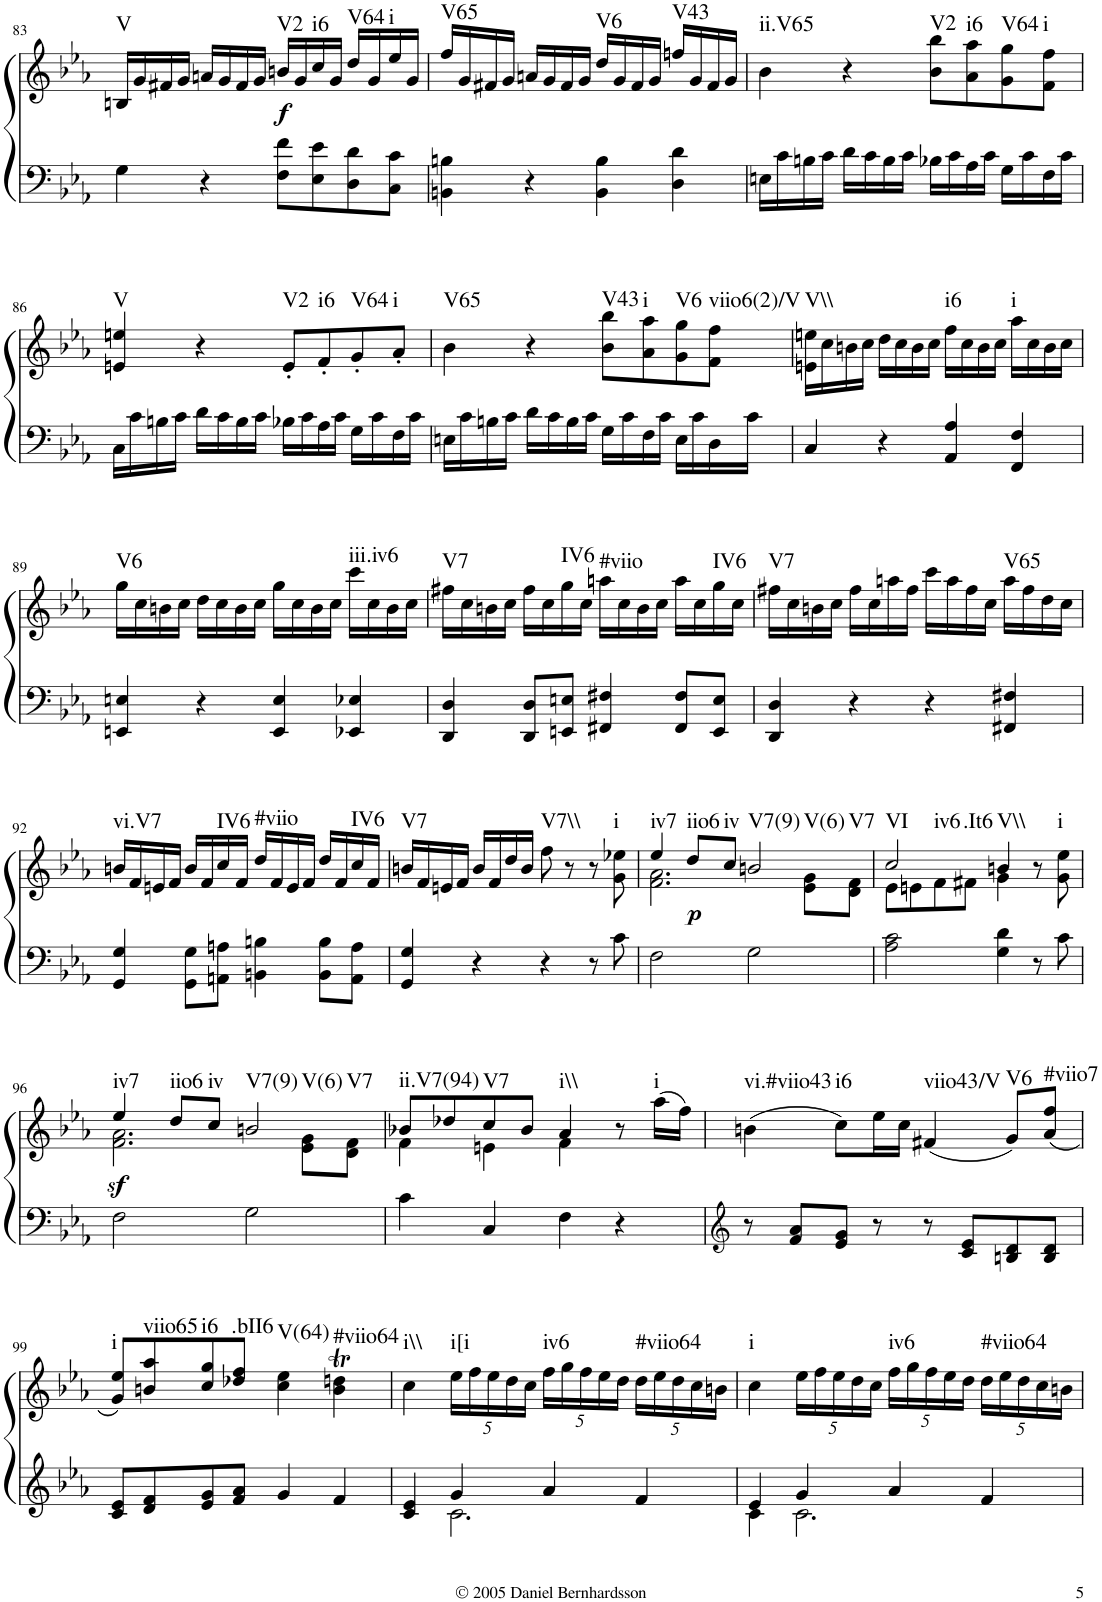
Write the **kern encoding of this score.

**kern	**kern	**dynam	**harte
*part1	*part1	*part1	*part1
*staff2	*staff1	*staff1/2	*
*I"Piano	*	*	*
*I'Pno.	*	*	*
!!LO:PB:g=z
*clefF4	*clefG2	*	*
*k[b-e-a-]	*k[b-e-a-]	*	*
*E-:	*E-:	*	*
*M4/4	*M4/4	*	*
*met(c)	*met(c)	*	*
=83	=83	=83	=83
!	!	!	!LO:H:kt=V
4G\	16Bn/LL	.	N
.	16g/	.	.
.	16f#X/	.	.
.	16g/JJ	.	.
4r	16an/LL	.	.
.	16g/	.	.
.	16f#/	.	.
.	16g/JJ	.	.
!	!	!LO:DY:b	!LO:H:kt=V2
8F\ 8f\L	16bn/LL	f	N
.	16g/	.	.
!	!	!	!LO:H:kt=i6
8E-\ 8e-\	16cc/	.	N
.	16g/JJ	.	.
!	!	!	!LO:H:kt=V64
8D\ 8d\	16dd/LL	.	N
.	16g/	.	.
!	!	!	!LO:H:kt=i
8C\ 8c\J	16ee-/	.	N
.	16g/JJ	.	.
=84	=84	=84	=84
!	!	!	!LO:H:kt=V65
4BBn\ 4Bn\	16ff/LL	.	N
.	16g/	.	.
.	16f#X/	.	.
.	16g/JJ	.	.
4r	16an/LL	.	.
.	16g/	.	.
.	16f#/	.	.
.	16g/JJ	.	.
!	!	!	!LO:H:kt=V6
4BB\ 4B\	16dd/LL	.	N
.	16g/	.	.
.	16f#/	.	.
.	16g/JJ	.	.
!	!	!	!LO:H:kt=V43
4D\ 4d\	16ffn/LL	.	N
.	16g/	.	.
.	16f#/	.	.
.	16g/JJ	.	.
=85	=85	=85	=85
!	!	!	!LO:H:kt=ii.V65
16En\LL	4b-\	.	N
16c\	.	.	.
16Bn\	.	.	.
16c\JJ	.	.	.
16d\LL	4r	.	.
16c\	.	.	.
16B\	.	.	.
16c\JJ	.	.	.
!	!	!	!LO:H:kt=V2
16B-X\LL	8b-\ 8bb-\L	.	N
16c\	.	.	.
!	!	!	!LO:H:kt=i6
16A-\	8a-\ 8aa-\	.	N
16c\JJ	.	.	.
!	!	!	!LO:H:kt=V64
16G\LL	8g\ 8gg\	.	N
16c\	.	.	.
!	!	!	!LO:H:kt=i
16F\	8f\ 8ff\J	.	N
16c\JJ	.	.	.
!!LO:LB:g=z
=86	=86	=86	=86
!	!	!	!LO:H:kt=V
16C\LL	4en/ 4een/	.	N
16c\	.	.	.
16Bn\	.	.	.
16c\JJ	.	.	.
16d\LL	4r	.	.
16c\	.	.	.
16B\	.	.	.
16c\JJ	.	.	.
!	!	!	!LO:H:kt=V2
16B-X\LL	8e'/L	.	N
16c\	.	.	.
!	!	!	!LO:H:kt=i6
16A-\	8f'/	.	N
16c\JJ	.	.	.
!	!	!	!LO:H:kt=V64
16G\LL	8g'/	.	N
16c\	.	.	.
!	!	!	!LO:H:kt=i
16F\	8a-'/J	.	N
16c\JJ	.	.	.
=87	=87	=87	=87
!	!	!	!LO:H:kt=V65
16En\LL	4b-\	.	N
16c\	.	.	.
16Bn\	.	.	.
16c\JJ	.	.	.
16d\LL	4r	.	.
16c\	.	.	.
16B\	.	.	.
16c\JJ	.	.	.
!	!	!	!LO:H:kt=V43
16G\LL	8b-\ 8bb-\L	.	N
16c\	.	.	.
!	!	!	!LO:H:kt=i
16F\	8a-\ 8aa-\	.	N
16c\JJ	.	.	.
!	!	!	!LO:H:kt=V6
16E\LL	8g\ 8gg\	.	N
16c\	.	.	.
!	!	!	!LO:H:kt=viio6(2)/V
16D\	8f\ 8ff\J	.	N
16c\JJ	.	.	.
=88	=88	=88	=88
!	!	!	!LO:H:kt=V\\
4C/	16en\ 16een\LL	.	N
.	16cc\	.	.
.	16bn\	.	.
.	16cc\JJ	.	.
4r	16dd\LL	.	.
.	16cc\	.	.
.	16b\	.	.
.	16cc\JJ	.	.
!	!	!	!LO:H:kt=i6
4AA-/ 4A-/	16ff\LL	.	N
.	16cc\	.	.
.	16b\	.	.
.	16cc\JJ	.	.
!	!	!	!LO:H:kt=i
4FF/ 4F/	16aa-\LL	.	N
.	16cc\	.	.
.	16b\	.	.
.	16cc\JJ	.	.
!!LO:LB:g=z
=89	=89	=89	=89
!	!	!	!LO:H:kt=V6
4EEn/ 4En/	16gg\LL	.	N
.	16cc\	.	.
.	16bn\	.	.
.	16cc\JJ	.	.
4r	16dd\LL	.	.
.	16cc\	.	.
.	16b\	.	.
.	16cc\JJ	.	.
4EE/ 4E/	16gg\LL	.	.
.	16cc\	.	.
.	16b\	.	.
.	16cc\JJ	.	.
!	!	!	!LO:H:kt=iii.iv6
4EE-X/ 4E-X/	16ccc\LL	.	N
.	16cc\	.	.
.	16b\	.	.
.	16cc\JJ	.	.
=90	=90	=90	=90
!	!	!	!LO:H:kt=V7
4DD/ 4D/	16ff#X\LL	.	N
.	16cc\	.	.
.	16bn\	.	.
.	16cc\JJ	.	.
8DD/ 8D/L	16ff#\LL	.	.
.	16cc\	.	.
!	!	!	!LO:H:kt=IV6
8EEn/ 8En/J	16gg\	.	N
.	16cc\JJ	.	.
!	!	!	!LO:H:kt=#viio
4FF#X/ 4F#X/	16aan\LL	.	N
.	16cc\	.	.
.	16b\	.	.
.	16cc\JJ	.	.
8FF#/ 8F#/L	16aa\LL	.	.
.	16cc\	.	.
!	!	!	!LO:H:kt=IV6
8EE/ 8E/J	16gg\	.	N
.	16cc\JJ	.	.
=91	=91	=91	=91
!	!	!	!LO:H:kt=V7
4DD/ 4D/	16ff#X\LL	.	N
.	16cc\	.	.
.	16bn\	.	.
.	16cc\JJ	.	.
4r	16ff#\LL	.	.
.	16cc\	.	.
.	16aan\	.	.
.	16ff#\JJ	.	.
4r	16ccc\LL	.	.
.	16aa\	.	.
.	16ff#\	.	.
.	16cc\JJ	.	.
!	!	!	!LO:H:kt=V65
4FF#X/ 4F#X/	16aa\LL	.	N
.	16ff#\	.	.
.	16dd\	.	.
.	16cc\JJ	.	.
!!LO:LB:g=z
=92	=92	=92	=92
!	!	!	!LO:H:kt=vi.V7
4GG/ 4G/	16bn/LL	.	N
.	16f/	.	.
.	16en/	.	.
.	16f/JJ	.	.
8GG\ 8G\L	16b/LL	.	.
.	16f/	.	.
!	!	!	!LO:H:kt=IV6
8AAn\ 8An\J	16cc/	.	N
.	16f/JJ	.	.
!	!	!	!LO:H:kt=#viio
4BBn\ 4Bn\	16dd/LL	.	N
.	16f/	.	.
.	16e/	.	.
.	16f/JJ	.	.
8BB\ 8B\L	16dd/LL	.	.
.	16f/	.	.
!	!	!	!LO:H:kt=IV6
8AA\ 8A\J	16cc/	.	N
.	16f/JJ	.	.
=93	=93	=93	=93
!	!	!	!LO:H:kt=V7
4GG/ 4G/	16bn/LL	.	N
.	16f/	.	.
.	16en/	.	.
.	16f/JJ	.	.
4r	16b/LL	.	.
.	16f/	.	.
.	16dd/	.	.
.	16b/JJ	.	.
!	!	!	!LO:H:kt=V7\\
4r	8ff\	.	N
.	8r	.	.
8r	8r	.	.
!	!	!	!LO:H:kt=i
8c\	8g\ 8ee-X\	.	N
=94	=94	=94	=94
*	*^	*	*
!	!	!	!	!LO:H:kt=iv7
2F\	4ee-/	2.f\ 2.a-\	.	N
!	!	!	!LO:DY:b	!LO:H:kt=iio6
.	8dd/L	.	p	N
!	!	!	!	!LO:H:kt=iv
.	8cc/J	.	.	N
!	!	!	!	!LO:H:n=1:kt=V7(9)
!	!	!	!	!LO:H:n=2:kt=V(6)
!	!	!	!	!LO:H:n=3:kt=V7
2G\	2bn/	.	.	N N N
.	.	8e-\ 8g\L	.	.
.	.	8d\ 8f\J	.	.
=95	=95	=95	=95	=95
!	!	!	!	!LO:H:n=1:kt=VI
!	!	!	!	!LO:H:n=2:kt=iv6
!	!	!	!	!LO:H:n=3:kt=.It6
2A-\ 2c\	2cc/	8e-\L	.	N N N
.	.	8en\	.	.
.	.	8f\	.	.
.	.	8f#X\J	.	.
!	!	!	!	!LO:H:kt=V\\
4G\ 4d\	4bn/	4g\	.	N
8r	8r	4ryy	.	.
!	!	!	!	!LO:H:kt=i
8c\	8g\ 8ee-\	.	.	N
!!LO:LB:g=z	!!
=96	=96	=96	=96	=96
!	!	!	!LO:DY:b	!LO:H:kt=iv7
2F\	4ee-/	2.f\ 2.a-\	sf	N
!	!	!	!	!LO:H:kt=iio6
.	8dd/L	.	.	N
!	!	!	!	!LO:H:kt=iv
.	8cc/J	.	.	N
!	!	!	!	!LO:H:n=1:kt=V7(9)
!	!	!	!	!LO:H:n=2:kt=V(6)
!	!	!	!	!LO:H:n=3:kt=V7
2G\	2bn/	.	.	N N N
.	.	8e-\ 8g\L	.	.
.	.	8d\ 8f\J	.	.
=97	=97	=97	=97	=97
!	!	!	!	!LO:H:kt=ii.V7(94)
4c\	8b-X/L	4f\	.	N
.	8dd-X/	.	.	.
!	!	!	!	!LO:H:kt=V7
4C/	8cc/	4en\	.	N
.	8b-/J	.	.	.
!	!	!	!	!LO:H:kt=i\\
4F\	4a-/	4f\	.	N
4r	8r	4ryy	.	.
!	!	!	!	!LO:H:kt=i
.	(16aa-\LL	.	.	N
.	16ff\JJ)	.	.	.
*	*v	*v	*	*
=98	=98	=98	=98
*clefG2	*	*	*
!	!	!	!LO:H:kt=vi.#viio43
8r	(4bn\	.	N
8f/ 8a-/L	.	.	.
!	!	!	!LO:H:kt=i6
8e-/ 8g/J	8cc\L)	.	N
8r	16ee-\L	.	.
.	16cc\JJ	.	.
!	!	!	!LO:H:kt=viio43/V
8r	(4f#X/	.	N
8c/ 8e-/L	.	.	.
!	!	!	!LO:H:kt=V6
8Bn/ 8d/	8g/L)	.	N
!	!	!	!LO:H:kt=#viio7
8B/ 8d/J	(8a-/ 8ff/J	.	N
!!LO:LB:g=z
=99	=99	=99	=99
!	!	!	!LO:H:kt=i
8c/ 8e-/L	8g/ 8ee-/L)	.	N
!	!	!	!LO:H:kt=viio65
8d/ 8f/	8bn/ 8aa-/	.	N
!	!	!	!LO:H:kt=i6
8e-/ 8g/	8cc/ 8gg/	.	N
!	!	!	!LO:H:kt=.bII6
8f/ 8a-/J	8dd-X/ 8ff/J	.	N
!	!	!	!LO:H:kt=V(64)
4g/	4cc\ 4ee-\	.	N
!	!	!	!LO:H:kt=#viio64
4f/	4b\T 4ddn\T	.	N
=100	=100	=100	=100
*^	*	*	*
!	!	!	!	!LO:H:kt=i\\
4c/ 4e-/	4ryy	4cc\	.	N
*	*	*Xbrackettup	*	*
!	!	!	!	!LO:H:kt=i[i
4g/	2.c\	20ee-\LL	.	N
.	.	20ff\	.	.
.	.	20ee-\	.	.
.	.	20dd\	.	.
.	.	20cc\JJ	.	.
!	!	!	!	!LO:H:kt=iv6
4a-/	.	20ff\LL	.	N
.	.	20gg\	.	.
.	.	20ff\	.	.
.	.	20ee-\	.	.
.	.	20dd\JJ	.	.
!	!	!	!	!LO:H:kt=#viio64
4f/	.	20dd\LL	.	N
.	.	20ee-\	.	.
.	.	20dd\	.	.
.	.	20cc\	.	.
.	.	20bn\JJ	.	.
=101	=101	=101	=101	=101
!	!	!	!	!LO:H:kt=i
4e-/	4c\	4cc\	.	N
4g/	2.c\	20ee-\LL	.	.
.	.	20ff\	.	.
.	.	20ee-\	.	.
.	.	20dd\	.	.
.	.	20cc\JJ	.	.
!	!	!	!	!LO:H:kt=iv6
4a-/	.	20ff\LL	.	N
.	.	20gg\	.	.
.	.	20ff\	.	.
.	.	20ee-\	.	.
.	.	20dd\JJ	.	.
!	!	!	!	!LO:H:kt=#viio64
4f/	.	20dd\LL	.	N
.	.	20ee-\	.	.
.	.	20dd\	.	.
.	.	20cc\	.	.
.	.	20bn\JJ	.	.
*v	*v	*	*	*
=	=	=	=
*-	*-	*-	*-
